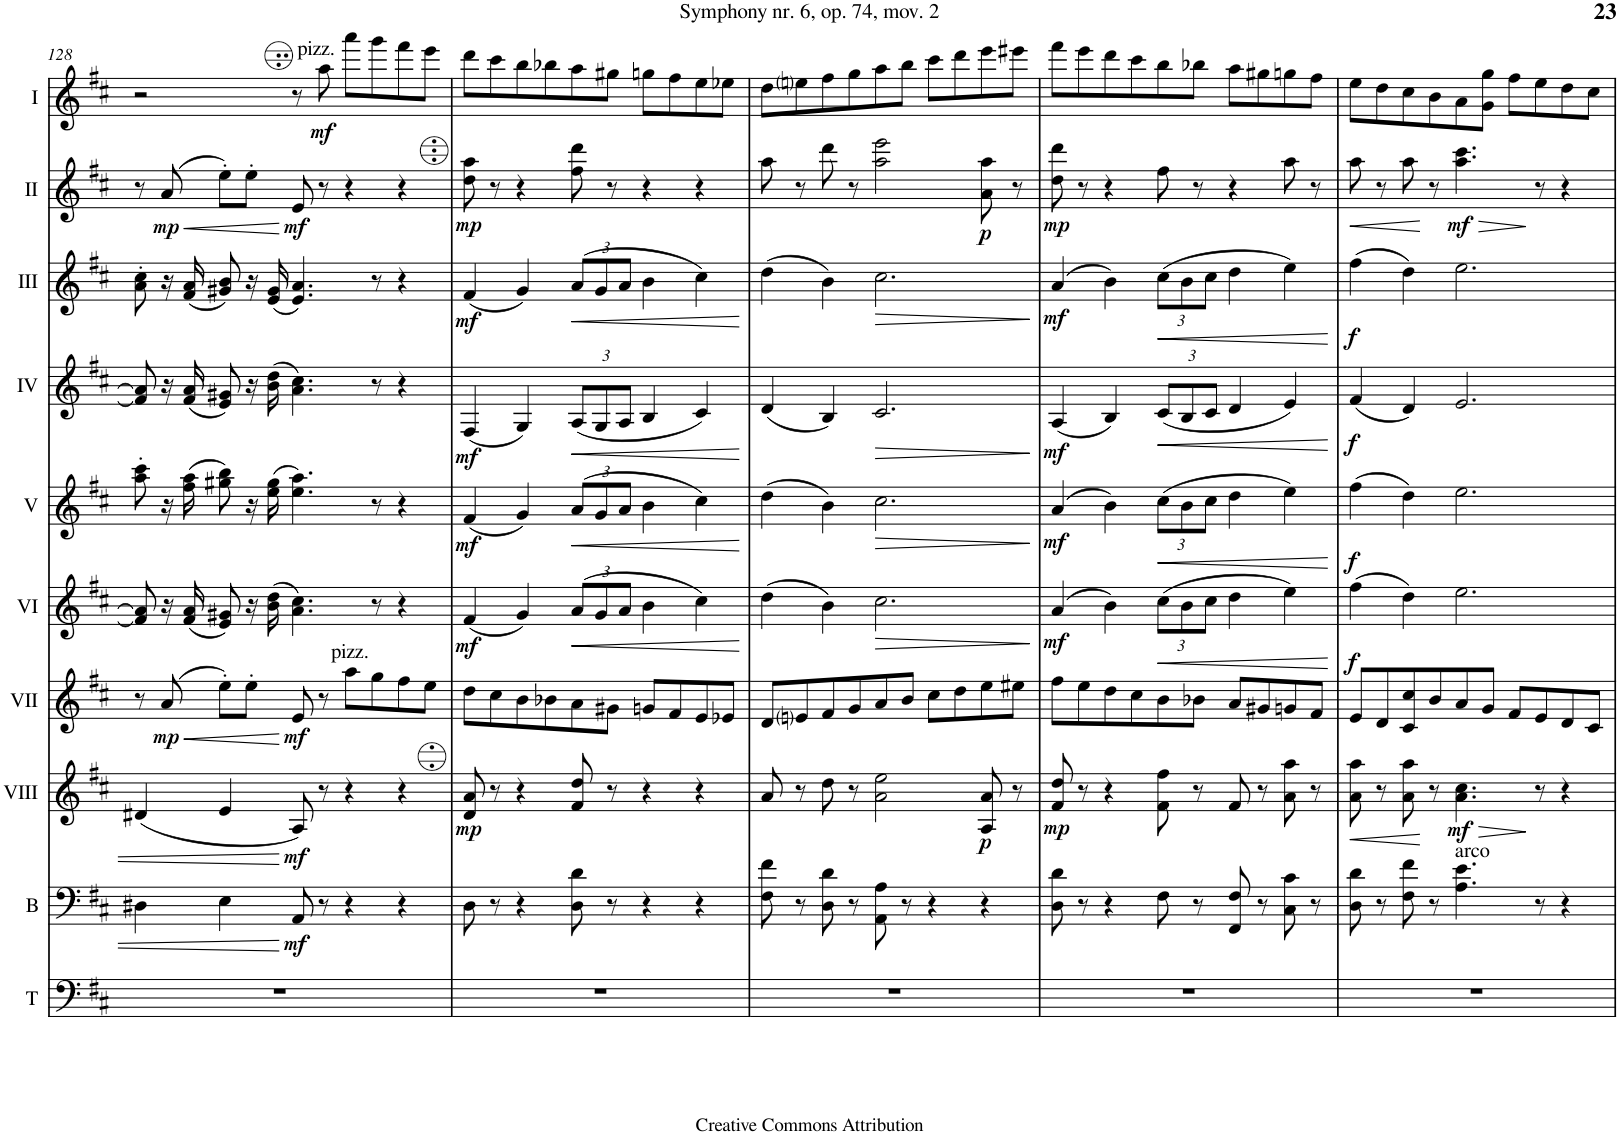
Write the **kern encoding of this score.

**kern	**kern	**dynam	**kern	**dynam	**kern	**dynam	**kern	**dynam	**kern	**dynam	**kern	**dynam	**kern	**dynam	**kern	**dynam	**kern	**dynam
*part10	*part9	*part9	*part8	*part8	*part7	*part7	*part6	*part6	*part5	*part5	*part4	*part4	*part3	*part3	*part2	*part2	*part1	*part1
*staff10	*staff9	*staff9	*staff8	*staff8	*staff7	*staff7	*staff6	*staff6	*staff5	*staff5	*staff4	*staff4	*staff3	*staff3	*staff2	*staff2	*staff1	*staff1
*I"Timp.	*I"Bass	*	*I"Acc. 8	*	*I"Acc. 7	*	*I"Acc. 6	*	*I"Acc. 5	*	*I"Acc. 4	*	*I"Acc. 3	*	*I"Acc. 2	*	*I"Acc. 1	*
*I'T	*I'B	*	*	*	*	*	*	*	*	*	*	*	*	*	*	*	*	*
!!LO:PB:g=z
*clefF4	*clefF4	*	*clefG2	*	*clefG2	*	*clefG2	*	*clefG2	*	*clefG2	*	*clefG2	*	*clefG2	*	*clefG2	*
*	*Trd7c12	*	*Trd7c12	*	*Trd7c12	*	*Trd7c12	*	*Trd7c12	*	*	*	*Trd7c12	*	*	*	*	*
*k[f#c#]	*k[f#c#]	*	*k[f#c#]	*	*k[f#c#]	*	*k[f#c#]	*	*k[f#c#]	*	*k[f#c#]	*	*k[f#c#]	*	*k[f#c#]	*	*k[f#c#]	*
*M5/4	*M5/4	*	*M5/4	*	*M5/4	*	*M5/4	*	*M5/4	*	*M5/4	*	*M5/4	*	*M5/4	*	*M5/4	*
=128	=128	=128	=128	=128	=128	=128	=128	=128	=128	=128	=128	=128	=128	=128	=128	=128	=128	=128
4%5r	4D#X\	.	(4d#X/	.	8r	.	8f#/] 8a/]	.	8aaa\' 8cccc#\'	.	8f#/] 8a/]	.	8aa\' 8ccc#\'	.	8r	.	2r	.
!	!	!	!	!	!	!LO:HP:b	!	!	!	!	!	!	!	!	!	!LO:HP:b	!	!
!	!	!	!	!	!	!LO:DY:n=1:b	!	!	!	!	!	!	!	!	!	!LO:DY:n=1:b	!	!
.	.	.	.	.	(8a/	< mp	16r	.	16r	.	16r	.	16r	.	(8a/	< mp	.	.
.	.	.	.	.	.	.	(16f#/ 16a/	.	(16fff#\ 16aaa\	.	(16f#/ 16a/	.	(16ff#/ 16aa/	.	.	.	.	.
.	4E\	.	4e/	.	8ee'\L)	.	8e/ 8g#X/)	.	8ggg#X\ 8bbb\)	.	8e/ 8g#X/)	.	8gg#X/ 8bb/)	.	8ee'\L)	.	.	.
.	.	.	.	.	8ee'\J	.	16r	.	16r	.	16r	.	16r	.	8ee'\J	.	.	.
.	.	.	.	.	.	.	(16b\ 16dd\	.	(16eee\ 16ggg#\	.	(16b\ 16dd\	.	(16ee/ 16gg#/	.	.	.	.	.
!	!	!LO:DY:b	!	!LO:DY:b	!	!LO:DY:n=2:b	!	!	!	!	!	!	!	!	!	!LO:DY:n=2:b	!	!
.	8AA/	mf	8A/)	mf	8e/	[ mf	4.a\ 4.cc#\)	.	4.eee\ 4.aaa\)	.	4.a\ 4.cc#\)	.	4.ee/ 4.aa/)	.	8e/	[ mf	8r	.
!	!	!	!	!	!	!	!	!	!	!	!	!	!	!	!	!	!LO:TX:a:t=pizz.	!
!	!	!	!	!	!	!	!	!	!	!	!	!	!	!	!	!	!	!LO:DY:b
.	8r	.	8r	.	8r	.	.	.	.	.	.	.	.	.	8r	.	8a\	mf
!	!	!	!	!	!LO:TX:a:t=pizz.	!	!	!	!	!	!	!	!	!	!	!	!	!
.	4r	.	4r	.	8aa\L	.	.	.	.	.	.	.	.	.	4r	.	8aa\L	.
.	.	.	.	.	8gg\	.	8r	.	8r	.	8r	.	8r	.	.	.	8gg\	.
.	4r	.	4r	.	8ff#\	.	4r	.	4r	.	4r	.	4r	.	4r	.	8ff#\	.
.	.	.	.	.	8ee\J	.	.	.	.	.	.	.	.	.	.	.	8ee\J	.
=129	=129	=129	=129	=129	=129	=129	=129	=129	=129	=129	=129	=129	=129	=129	=129	=129	=129	=129
!	!	!	!	!LO:DY:b	!	!	!	!LO:DY:b	!	!LO:DY:b	!	!LO:DY:b	!	!LO:DY:b	!	!LO:DY:b	!	!
4%5r	8D\	.	8d/ 8a/	mp	8dd\L	.	(4f#/	mf	(4ff#/	mf	(4F#/	mf	(4ff#/	mf	8d\ 8a\	mp	8dd\L	.
.	8r	.	8r	.	8cc#\	.	.	.	.	.	.	.	.	.	8r	.	8cc#\	.
.	4r	.	4r	.	8b\	.	4g/)	.	4gg/)	.	4G/)	.	4gg/)	.	4r	.	8b\	.
.	.	.	.	.	8b-X\	.	.	.	.	.	.	.	.	.	.	.	8b-X\	.
*	*	*	*	*	*	*	*Xbrackettup	*	*	*	*	*	*	*	*	*	*	*
!	!	!	!	!	!	!	!	!LO:HP:b	!	!	!	!	!	!	!	!	!	!
*	*	*	*	*	*	*	*	*	*Xbrackettup	*	*	*	*	*	*	*	*	*
!	!	!	!	!	!	!	!	!	!	!LO:HP:b	!	!	!	!	!	!	!	!
*	*	*	*	*	*	*	*	*	*	*	*Xbrackettup	*	*	*	*	*	*	*
!	!	!	!	!	!	!	!	!	!	!	!	!LO:HP:b	!	!	!	!	!	!
*	*	*	*	*	*	*	*	*	*	*	*	*	*Xbrackettup	*	*	*	*	*
!	!	!	!	!	!	!	!	!	!	!	!	!	!	!LO:HP:b	!	!	!	!
.	8D\ 8d\	.	8f#/ 8dd/	.	8a\	.	(12a/L	<	(12aa/L	<	(12A/L	<	(12aa/L	<	8f#\ 8dd\	.	8a\	.
.	.	.	.	.	.	.	12g/	.	12gg/	.	12G/	.	12gg/	.	.	.	.	.
.	8r	.	8r	.	8g#X\J	.	.	.	.	.	.	.	.	.	8r	.	8g#X\J	.
.	.	.	.	.	.	.	12a/J	.	12aa/J	.	12A/J	.	12aa/J	.	.	.	.	.
.	4r	.	4r	.	8gn/L	.	4b\	.	4bb\	.	4B/	.	4bb\	.	4r	.	8gn\L	.
.	.	.	.	.	8f#/	.	.	.	.	.	.	.	.	.	.	.	8f#\	.
.	4r	.	4r	.	8e/	.	4cc#\)	.	4ccc#\)	.	4c#/)	.	4ccc#\)	.	4r	.	8e\	.
.	.	.	.	.	8e-X/J	.	.	.	.	.	.	.	.	.	.	.	8e-X\J	.
.	.	.	.	.	.	.	.	[	.	[	.	[	.	[	.	.	.	.
=130	=130	=130	=130	=130	=130	=130	=130	=130	=130	=130	=130	=130	=130	=130	=130	=130	=130	=130
4%5r	8F#\ 8f#\	.	8a/	.	8d/L	.	(4dd\	.	(4ddd\	.	(4d/	.	(4ddd\	.	8a\	.	8d\L	.
.	8r	.	8r	.	8eni/	.	.	.	.	.	.	.	.	.	8r	.	8eni\	.
.	8D\ 8d\	.	8dd\	.	8f#/	.	4b\)	.	4bb\)	.	4B/)	.	4bb\)	.	8dd\	.	8f#\	.
.	8r	.	8r	.	8g/	.	.	.	.	.	.	.	.	.	8r	.	8g\	.
!	!	!	!	!	!	!	!	!LO:HP:b	!	!LO:HP:b	!	!LO:HP:b	!	!LO:HP:b	!	!	!	!
.	8AA\ 8A\	.	2a\ 2ee\	.	8a/	.	2.cc#\	>	2.ccc#\	>	2.c#/	>	2.ccc#\	>	2a\ 2ee\	.	8a\	.
.	8r	.	.	.	8b/J	.	.	.	.	.	.	.	.	.	.	.	8b\J	.
.	4r	.	.	.	8cc#\L	.	.	.	.	.	.	.	.	.	.	.	8cc#\L	.
.	.	.	.	.	8dd\	.	.	.	.	.	.	.	.	.	.	.	8dd\	.
!	!	!	!	!LO:DY:b	!	!	!	!	!	!	!	!	!	!	!	!LO:DY:b	!	!
.	4r	.	8A/ 8a/	p	8ee\	.	.	.	.	.	.	.	.	.	8A\ 8a\	p	8ee\	.
.	.	.	8r	.	8ee#X\J	.	.	.	.	.	.	.	.	.	8r	.	8ee#X\J	.
.	.	.	.	.	.	.	.	]	.	]	.	]	.	]	.	.	.	.
=131	=131	=131	=131	=131	=131	=131	=131	=131	=131	=131	=131	=131	=131	=131	=131	=131	=131	=131
!	!	!	!	!LO:DY:b	!	!	!	!LO:DY:b	!	!LO:DY:b	!	!LO:DY:b	!	!LO:DY:b	!	!LO:DY:b	!	!
4%5r	8D\ 8d\	.	8f#/ 8dd/	mp	8ff#\L	.	(4a/	mf	(4aa/	mf	(4A/	mf	(4aa/	mf	8d\ 8dd\	mp	8ff#\L	.
.	8r	.	8r	.	8ee\	.	.	.	.	.	.	.	.	.	8r	.	8ee\	.
.	4r	.	4r	.	8dd\	.	4b\)	.	4bb\)	.	4B/)	.	4bb\)	.	4r	.	8dd\	.
.	.	.	.	.	8cc#\	.	.	.	.	.	.	.	.	.	.	.	8cc#\	.
!	!	!	!	!	!	!	!	!LO:HP:b	!	!LO:HP:b	!	!LO:HP:b	!	!LO:HP:b	!	!	!	!
.	8F#\	.	8f#\ 8ff#\	.	8b\	.	(12cc#\L	<	(12ccc#\L	<	(12c#/L	<	(12ccc#\L	<	8f#\	.	8b\	.
.	.	.	.	.	.	.	12b\	.	12bb\	.	12B/	.	12bb\	.	.	.	.	.
.	8r	.	8r	.	8b-X\J	.	.	.	.	.	.	.	.	.	8r	.	8b-X\J	.
.	.	.	.	.	.	.	12cc#\J	.	12ccc#\J	.	12c#/J	.	12ccc#\J	.	.	.	.	.
.	8FF#/ 8F#/	.	8f#/	.	8a/L	.	4dd\	.	4ddd\	.	4d/	.	4ddd\	.	4r	.	8a\L	.
.	8r	.	8r	.	8g#X/	.	.	.	.	.	.	.	.	.	.	.	8g#X\	.
.	8C#\ 8c#\	.	8a\ 8aa\	.	8gn/	.	4ee\)	.	4eee\)	.	4e/)	.	4eee\)	.	8a\	.	8gn\	.
.	8r	.	8r	.	8f#/J	.	.	.	.	.	.	.	.	.	8r	.	8f#\J	.
.	.	.	.	.	.	.	.	[	.	[	.	[	.	[	.	.	.	.
=132	=132	=132	=132	=132	=132	=132	=132	=132	=132	=132	=132	=132	=132	=132	=132	=132	=132	=132
!	!	!	!	!LO:HP:b	!	!	!	!LO:DY:b	!	!LO:DY:b	!	!LO:DY:b	!	!LO:DY:b	!	!LO:HP:b	!	!
4%5r	8D\ 8d\	.	8a\ 8aa\	<	8e/L	.	(4ff#\	f	(4fff#\	f	(4f#/	f	(4fff#\	f	8a\	<	8e\L	.
.	8r	.	8r	.	8d/	.	.	.	.	.	.	.	.	.	8r	.	8d\	.
.	8F#\ 8f#\	.	8a\ 8aa\	.	8c#/ 8cc#/	.	4dd\)	.	4ddd\)	.	4d/)	.	4ddd\)	.	8a\	.	8c#\	.
.	8r	.	8r	[	8b/	.	.	.	.	.	.	.	.	.	8r	[	8B\	.
!	!LO:TX:a:t=arco	!	!	!	!	!	!	!	!	!	!	!	!	!	!	!	!	!
!	!	!	!	!LO:HP:b	!	!	!	!	!	!	!	!	!	!	!	!LO:HP:b	!	!
!	!	!	!	!LO:DY:n=1:b	!	!	!	!	!	!	!	!	!	!	!	!LO:DY:n=1:b	!	!
.	4.A\ 4.e\	.	4.a\ 4.cc#\	> mf	8a/	.	2.ee\	.	2.eee\	.	2.e/	.	2.eee\	.	4.a\ 4.cc#\	> mf	8A\	.
.	.	.	.	.	8g/J	.	.	.	.	.	.	.	.	.	.	.	8G\ 8g\J	.
.	.	.	.	.	8f#/L	.	.	.	.	.	.	.	.	.	.	.	8f#\L	.
.	8r	.	8r	]	8e/	.	.	.	.	.	.	.	.	.	8r	]	8e\	.
.	4r	.	4r	.	8d/	.	.	.	.	.	.	.	.	.	4r	.	8d\	.
.	.	.	.	.	8c#/J	.	.	.	.	.	.	.	.	.	.	.	8c#\J	.
=	=	=	=	=	=	=	=	=	=	=	=	=	=	=	=	=	=	=
*-	*-	*-	*-	*-	*-	*-	*-	*-	*-	*-	*-	*-	*-	*-	*-	*-	*-	*-
